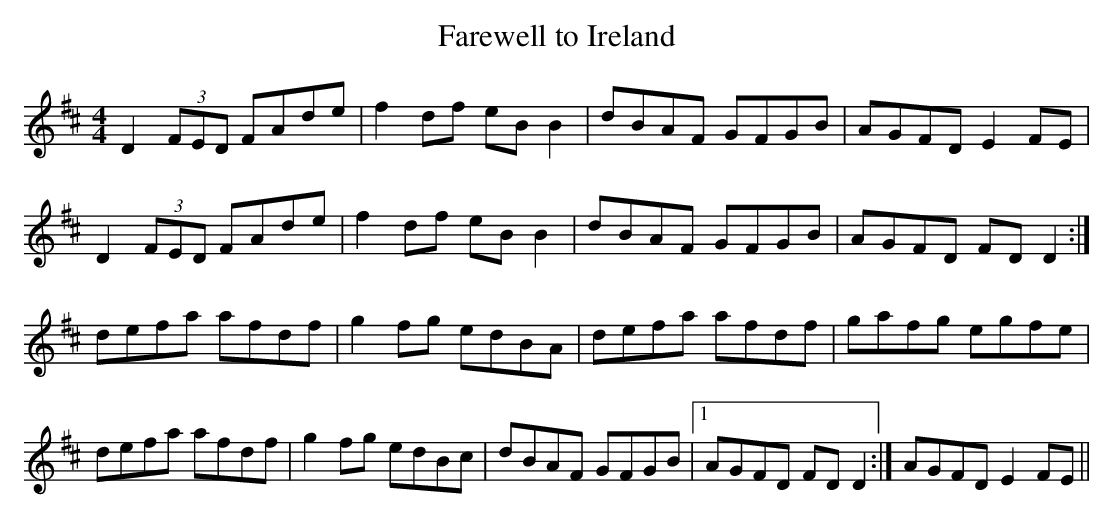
X:1
T:Farewell to Ireland
M:4/4
L:1/8
K:D
D2 (3FED FAde|f2df eBB2|dBAF GFGB|AGFD E2FE|
D2 (3FED FAde|f2df eBB2|dBAF GFGB|AGFD FDD2:|
defa afdf|g2fg edBA|defa afdf|gafg egfe|
defa afdf|g2fg edBc|dBAF GFGB|1 AGFD FDD2:|AGFD E2FE||
